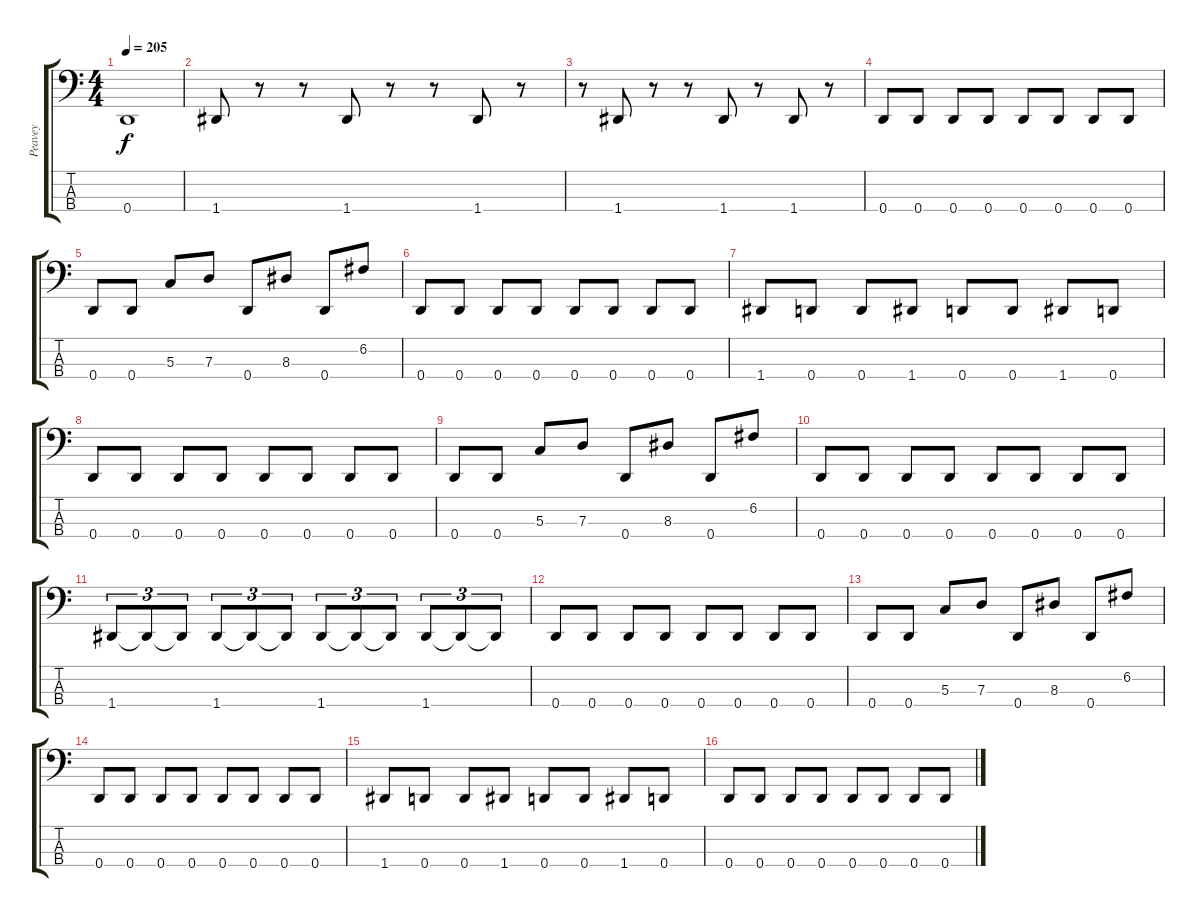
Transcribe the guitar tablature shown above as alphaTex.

\track ("Peavey " "Peavey ") {instrument electricbasspick}
\staff {score tabs}
\tuning (F2 C2 G1 D1) {hide}
\ts (4 4)
\tempo 205
\clef f4
\ks c
0.4{t}.1{dy f} |
1.4.8 r.8 r.8 1.4.8 r.8 r.8 1.4.8 r.8 |
r.8 1.4.8 r.8 r.8 1.4.8 r.8 1.4.8 r.8 |
0.4.8 0.4.8 0.4.8 0.4.8 0.4.8 0.4.8 0.4.8 0.4.8 |
0.4.8 0.4.8 5.3.8 7.3.8 0.4.8 8.3.8 0.4.8 6.2.8 |
0.4.8 0.4.8 0.4.8 0.4.8 0.4.8 0.4.8 0.4.8 0.4.8 |
1.4.8 0.4.8 0.4.8 1.4.8 0.4.8 0.4.8 1.4.8 0.4.8 |
0.4.8 0.4.8 0.4.8 0.4.8 0.4.8 0.4.8 0.4.8 0.4.8 |
0.4.8 0.4.8 5.3.8 7.3.8 0.4.8 8.3.8 0.4.8 6.2.8 |
0.4.8 0.4.8 0.4.8 0.4.8 0.4.8 0.4.8 0.4.8 0.4.8 |
1.4.8{tu (3 2)} 1.4{t}.8{tu (3 2)} 1.4{t}.8{tu (3 2)} 1.4.8{tu (3 2)} 1.4{t}.8{tu (3 2)} 1.4{t}.8{tu (3 2)} 1.4.8{tu (3 2)} 1.4{t}.8{tu (3 2)} 1.4{t}.8{tu (3 2)} 1.4.8{tu (3 2)} 1.4{t}.8{tu (3 2)} 1.4{t}.8{tu (3 2)} |
0.4.8 0.4.8 0.4.8 0.4.8 0.4.8 0.4.8 0.4.8 0.4.8 |
0.4.8 0.4.8 5.3.8 7.3.8 0.4.8 8.3.8 0.4.8 6.2.8 |
0.4.8 0.4.8 0.4.8 0.4.8 0.4.8 0.4.8 0.4.8 0.4.8 |
1.4.8 0.4.8 0.4.8 1.4.8 0.4.8 0.4.8 1.4.8 0.4.8 |
0.4.8 0.4.8 0.4.8 0.4.8 0.4.8 0.4.8 0.4.8 0.4.8
